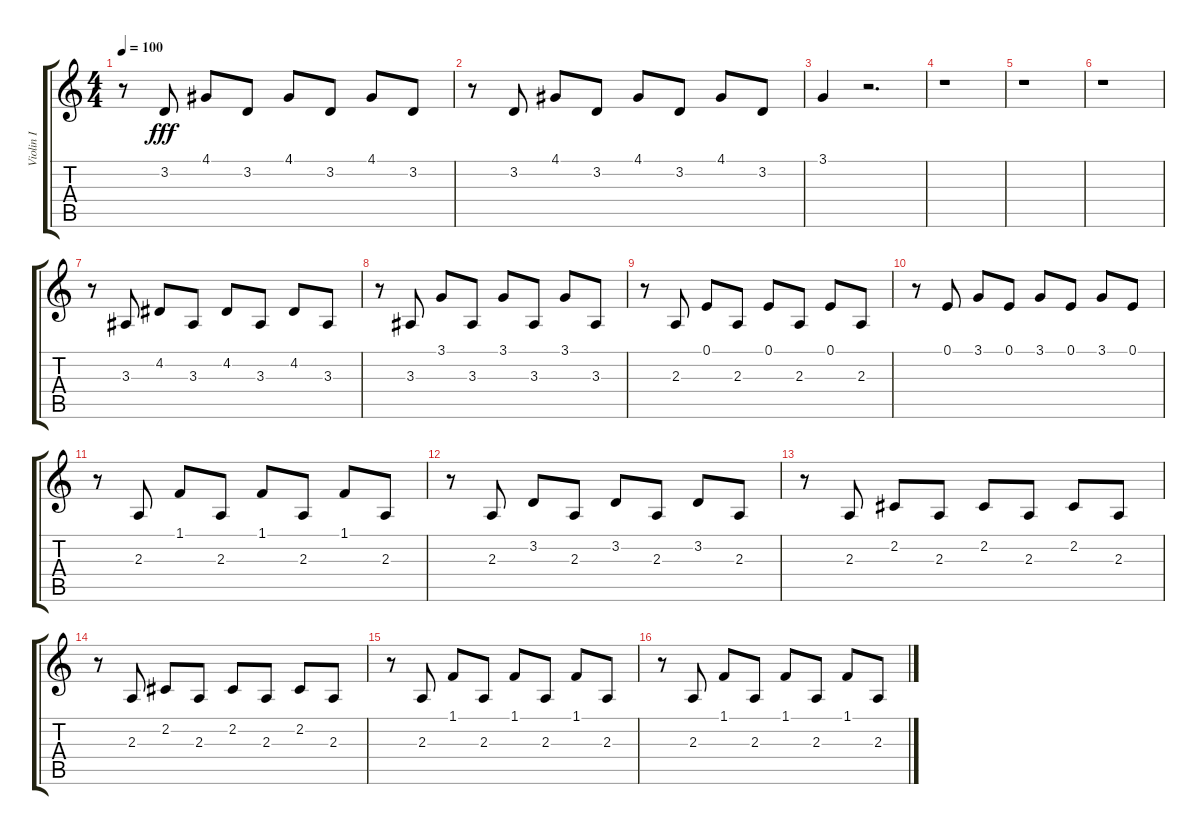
\track ("Violin I" "Violin I") {instrument stringensemble1}
\staff {score tabs}
\tuning (E4 B3 G3 D3 A2 E2) {hide}
\ts (4 4)
\tempo 100
\clef g2
\ks c
r.8{dy fff} 3.2.8 4.1.8 3.2.8 4.1.8 3.2.8 4.1.8 3.2.8 |
r.8 3.2.8 4.1.8 3.2.8 4.1.8 3.2.8 4.1.8 3.2.8 |
3.1.4 r.2{d} |
r.1 |
r.1 |
r.1 |
r.8 3.3.8 4.2.8 3.3.8 4.2.8 3.3.8 4.2.8 3.3.8 |
r.8 3.3.8 3.1.8 3.3.8 3.1.8 3.3.8 3.1.8 3.3.8 |
r.8 2.3.8 0.1.8 2.3.8 0.1.8 2.3.8 0.1.8 2.3.8 |
r.8 0.1.8 3.1.8 0.1.8 3.1.8 0.1.8 3.1.8 0.1.8 |
r.8 2.3.8 1.1.8 2.3.8 1.1.8 2.3.8 1.1.8 2.3.8 |
r.8 2.3.8 3.2.8 2.3.8 3.2.8 2.3.8 3.2.8 2.3.8 |
r.8 2.3.8 2.2.8 2.3.8 2.2.8 2.3.8 2.2.8 2.3.8 |
r.8 2.3.8 2.2.8 2.3.8 2.2.8 2.3.8 2.2.8 2.3.8 |
r.8 2.3.8 1.1.8 2.3.8 1.1.8 2.3.8 1.1.8 2.3.8 |
r.8 2.3.8 1.1.8 2.3.8 1.1.8 2.3.8 1.1.8 2.3.8
